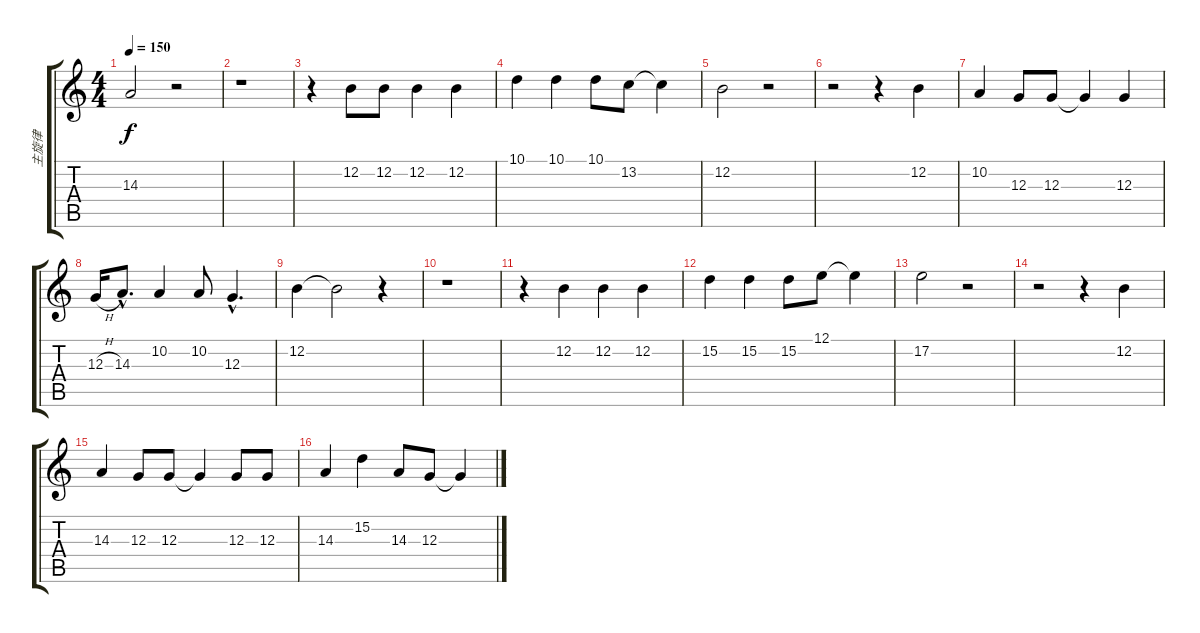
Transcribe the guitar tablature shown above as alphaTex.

\track ("主旋律" "主旋律") {instrument voiceoohs}
\staff {score tabs}
\tuning (E4 B3 G3 D3 A2 E2) {hide}
\ts (4 4)
\tempo 150
\clef g2
\ks c
14.3{t}.2{dy f} r.2 |
r.1 |
r.4 12.2.8 12.2.8 12.2.4 12.2.4 |
10.1.4 10.1.4 10.1.8 13.2.8 13.2{t}.4 |
12.2.2 r.2 |
r.2 r.4 12.2.4 |
10.2.4 12.3.8 12.3.8 12.3{t}.4 12.3.4 |
12.3{h}.16 14.3{hac}.8{d} 10.2.4 10.2.8 12.3{hac}.4{d} |
12.2.4 12.2{t}.2 r.4 |
r.1 |
r.4 12.2.4 12.2.4 12.2.4 |
15.2.4 15.2.4 15.2.8 12.1.8 12.1{t}.4 |
17.2.2 r.2 |
r.2 r.4 12.2.4 |
14.3.4 12.3.8 12.3.8 12.3{t}.4 12.3.8 12.3.8 |
14.3.4 15.2.4 14.3.8 12.3.8 12.3{t}.4
